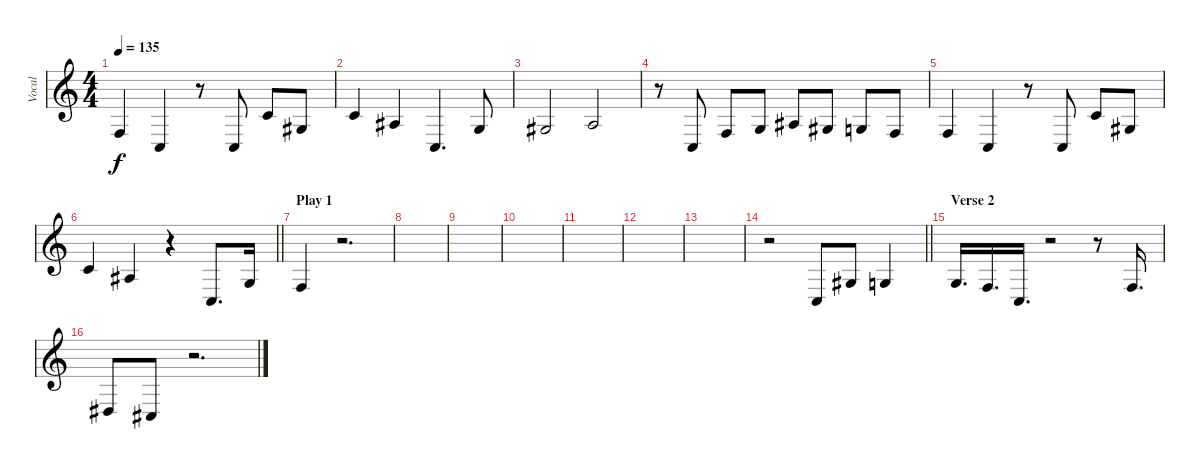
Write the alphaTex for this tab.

\track ("Vocal" "Vocal") {instrument clarinet}
\staff {score}
\tuning (E4 B3 G3 D3 A2 E2) {hide}
\ts (4 4)
\tempo 135
\clef g2
\ks c
3.4.4{dy f} 3.5.4 r.8 3.5.8 1.2.8 1.3.8 |
1.2.4 3.3.4 3.5.4{d} 0.3.8 |
1.3.2 2.3.2 |
r.8 3.5.8 3.4.8 0.3.8 3.3.8 1.3.8 5.4.8 3.4.8 |
3.4.4 3.5.4 r.8 3.5.8 1.2.8 1.3.8 |
\barLineRight lightlight
1.2.4 3.3.4 r.4 3.5.8{d} 0.3.16 |
\section ("" "Play 1")
3.4.4 r.2{d} |
|
|
|
|
|
|
\barLineRight lightlight
r.2 3.5.8 1.3.8 0.3.4 |
\section ("" "Verse 2")
0.3.16{d} 3.4.16{d} 3.5.16{d} r.2 r.8 3.4.16{d} |
1.4.8 4.5.8 r.2{d}
